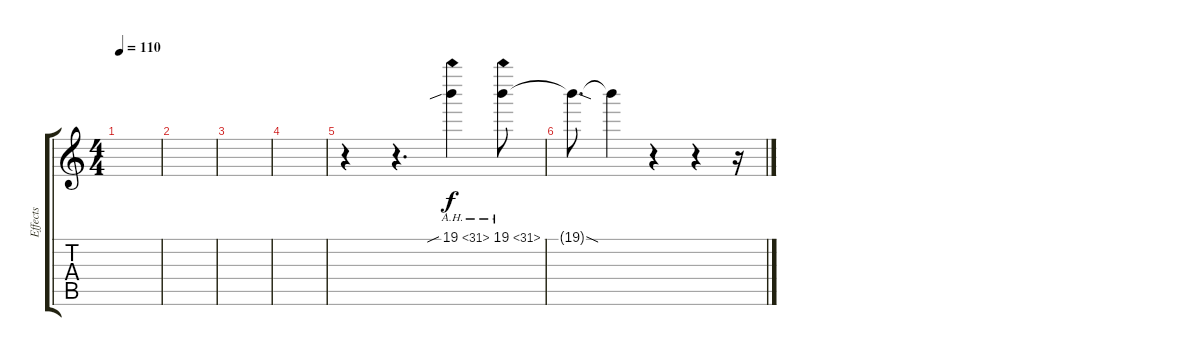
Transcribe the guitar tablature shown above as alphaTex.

\track ("Effects" "Effects") {instrument whistle}
\staff {score tabs}
\tuning (E5 B4 G4 D4 A3 E3) {hide}
\ts (4 4)
\tempo 110
\clef g2
\ks c
|
|
|
|
r.4 r.4{d} 19.1{ah 12 sib}.4 19.1{ah 12}.8 |
19.1{sod t}.8{d} 19.1{t}.4 r.4 r.4 r.16
